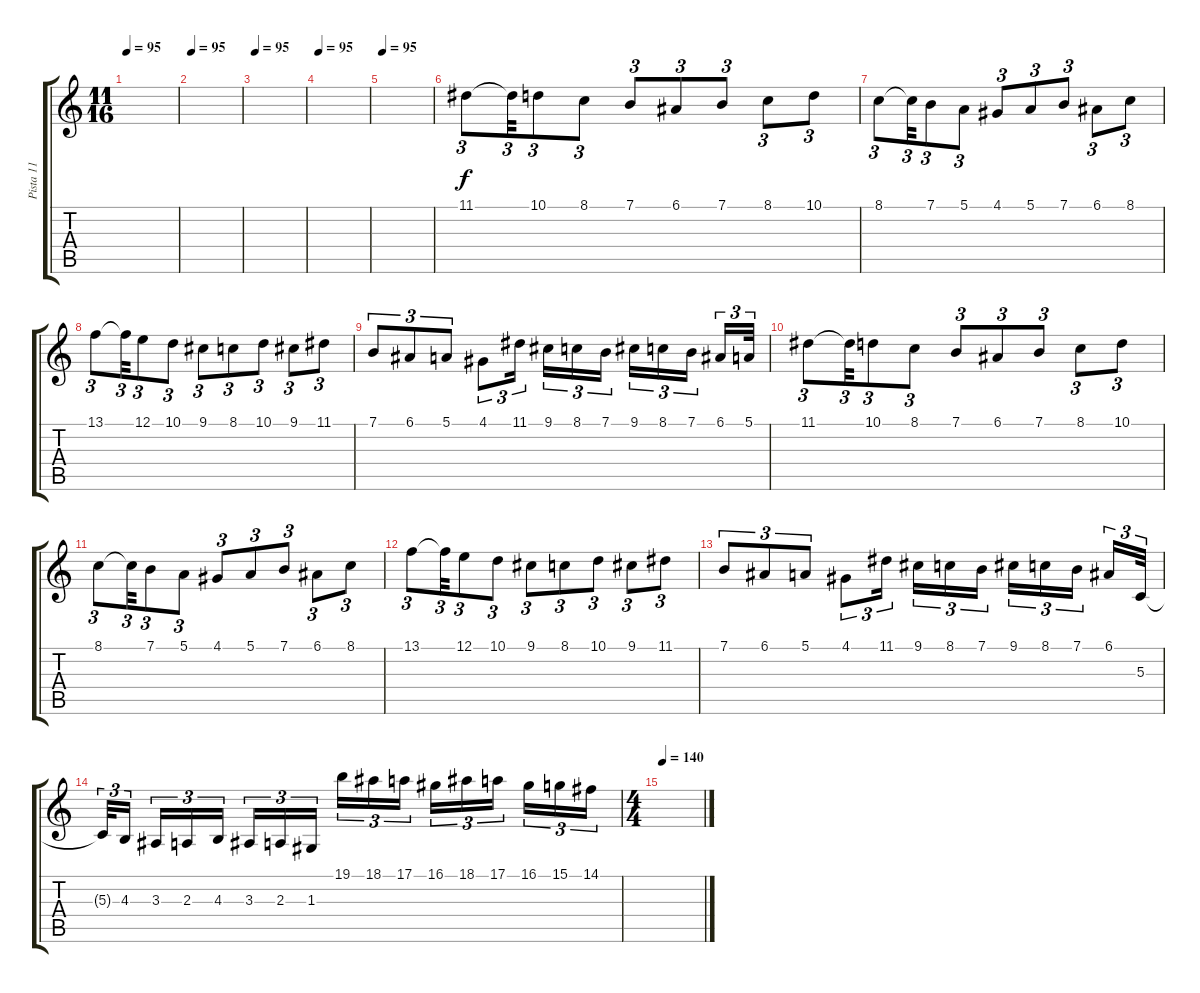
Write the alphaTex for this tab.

\track ("Pista 11" "Pista 11") {instrument brightacousticpiano}
\staff {score tabs}
\tuning (E4 B3 G3 D3 A2 E2) {hide}
\ts (11 16)
\tempo 95
\clef g2
\ks c
|
\tempo 95
|
\tempo 95
|
\tempo 95
|
\tempo 95
|
11.1.8{tu (3 2) balance 16} 11.1{t}.32{tu (3 2)} 10.1.8{tu (3 2)} 8.1.8{tu (3 2)} 7.1.8{tu (3 2)} 6.1.8{tu (3 2)} 7.1.8{tu (3 2)} 8.1.8{tu (3 2)} 10.1.8{tu (3 2)} |
8.1.8{tu (3 2)} 8.1{t}.32{tu (3 2)} 7.1.8{tu (3 2)} 5.1.8{tu (3 2)} 4.1.8{tu (3 2)} 5.1.8{tu (3 2)} 7.1.8{tu (3 2)} 6.1.8{tu (3 2)} 8.1.8{tu (3 2)} |
13.1.8{tu (3 2)} 13.1{t}.32{tu (3 2)} 12.1.8{tu (3 2)} 10.1.8{tu (3 2)} 9.1.8{tu (3 2)} 8.1.8{tu (3 2)} 10.1.8{tu (3 2)} 9.1.8{tu (3 2)} 11.1.8{tu (3 2)} |
7.1.8{tu (3 2)} 6.1.8{tu (3 2)} 5.1.8{tu (3 2)} 4.1.8{tu (3 2)} 11.1.16{tu (3 2)} 9.1.16{tu (3 2)} 8.1.16{tu (3 2)} 7.1.16{tu (3 2)} 9.1.16{tu (3 2)} 8.1.16{tu (3 2)} 7.1.16{tu (3 2)} 6.1.16{tu (3 2)} 5.1.32{tu (3 2)} |
11.1.8{tu (3 2)} 11.1{t}.32{tu (3 2)} 10.1.8{tu (3 2)} 8.1.8{tu (3 2)} 7.1.8{tu (3 2)} 6.1.8{tu (3 2)} 7.1.8{tu (3 2)} 8.1.8{tu (3 2)} 10.1.8{tu (3 2)} |
8.1.8{tu (3 2)} 8.1{t}.32{tu (3 2)} 7.1.8{tu (3 2)} 5.1.8{tu (3 2)} 4.1.8{tu (3 2)} 5.1.8{tu (3 2)} 7.1.8{tu (3 2)} 6.1.8{tu (3 2)} 8.1.8{tu (3 2)} |
13.1.8{tu (3 2)} 13.1{t}.32{tu (3 2)} 12.1.8{tu (3 2)} 10.1.8{tu (3 2)} 9.1.8{tu (3 2)} 8.1.8{tu (3 2)} 10.1.8{tu (3 2)} 9.1.8{tu (3 2)} 11.1.8{tu (3 2)} |
7.1.8{tu (3 2)} 6.1.8{tu (3 2)} 5.1.8{tu (3 2)} 4.1.8{tu (3 2)} 11.1.16{tu (3 2)} 9.1.16{tu (3 2)} 8.1.16{tu (3 2)} 7.1.16{tu (3 2)} 9.1.16{tu (3 2)} 8.1.16{tu (3 2)} 7.1.16{tu (3 2)} 6.1.16{tu (3 2)} 5.3.32{tu (3 2)} |
5.3{t}.32{tu (3 2)} 4.3.16{tu (3 2)} 3.3.16{tu (3 2)} 2.3.16{tu (3 2)} 4.3.16{tu (3 2)} 3.3.16{tu (3 2)} 2.3.16{tu (3 2)} 1.3.16{tu (3 2)} 19.1.16{tu (3 2)} 18.1.16{tu (3 2)} 17.1.16{tu (3 2)} 16.1.16{tu (3 2)} 18.1.16{tu (3 2)} 17.1.16{tu (3 2)} 16.1.16{tu (3 2)} 15.1.16{tu (3 2)} 14.1.16{tu (3 2)} |
\ts (4 4)
\tempo 140
